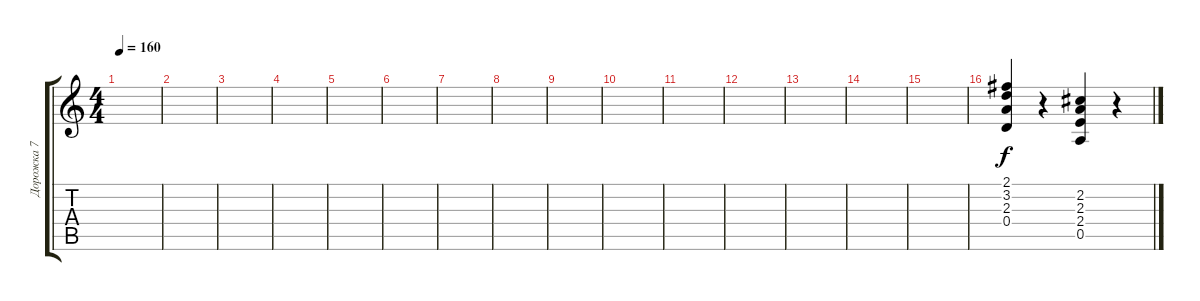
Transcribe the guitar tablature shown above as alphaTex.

\track ("Дорожка 7" "Дорожка 7") {instrument acousticguitarsteel}
\staff {score tabs}
\tuning (E4 B3 G3 D3 A2 E2) {hide}
\ts (4 4)
\tempo 160
\clef g2
\ks c
|
|
|
|
|
|
|
|
|
|
|
|
|
|
|
(2.1 3.2 2.3 0.4).4 r.4 (2.2 2.3 2.4 0.5).4 r.4
